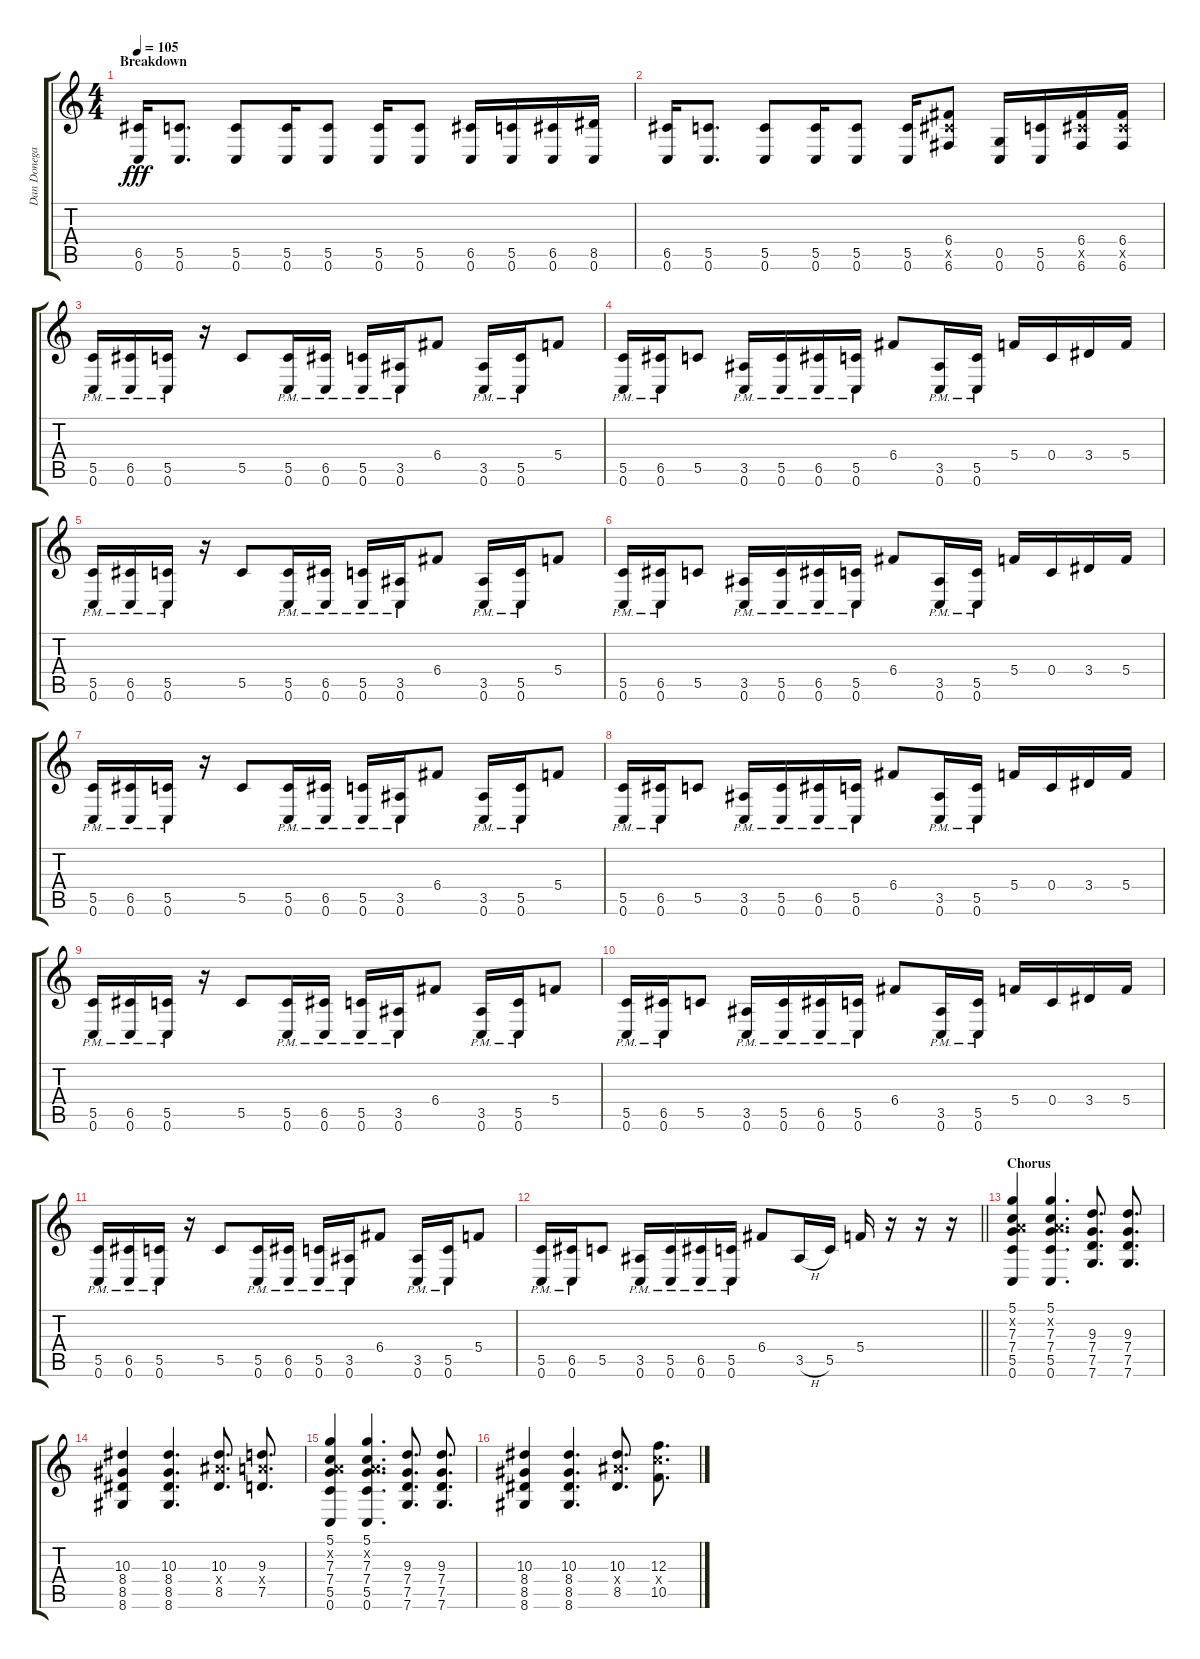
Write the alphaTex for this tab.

\track ("Dan Donegan (Guitar 2)" "Dan Donega") {instrument distortionguitar}
\staff {score tabs}
\tuning (D4 A3 F3 C3 G2 C2) {hide}
\ts (4 4)
\section ("" "Breakdown")
\tempo 105
\clef g2
\ks c
(6.5 0.6).16{dy fff} (5.5 0.6).8{d} (5.5 0.6).8 (5.5 0.6).16 (5.5 0.6).8 (5.5 0.6).16 (5.5 0.6).8 (6.5 0.6).16 (5.5 0.6).16 (6.5 0.6).16 (8.5 0.6).16 |
(6.5 0.6).16 (5.5 0.6).8{d} (5.5 0.6).8 (5.5 0.6).16 (5.5 0.6).8 (5.5 0.6).16 (6.4 6.5{x} 6.6).8 (0.5 0.6).16 (5.5 0.6).16 (6.4 6.5{x} 6.6).16 (6.4 6.5{x} 6.6).16 |
(5.5{pm} 0.6{pm}).16 (6.5{pm} 0.6{pm}).16 (5.5{pm} 0.6{pm}).16 r.16 5.5.8 (5.5{pm} 0.6{pm}).16 (6.5{pm} 0.6{pm}).16 (5.5{pm} 0.6{pm}).16 (3.5{pm} 0.6{pm}).16 6.4.8 (3.5{pm} 0.6{pm}).16 (5.5{pm} 0.6{pm}).16 5.4.8 |
(5.5{pm} 0.6{pm}).16 (6.5{pm} 0.6{pm}).16 5.5.8 (3.5{pm} 0.6{pm}).16 (5.5{pm} 0.6{pm}).16 (6.5{pm} 0.6{pm}).16 (5.5{pm} 0.6{pm}).16 6.4.8 (3.5{pm} 0.6{pm}).16 (5.5{pm} 0.6{pm}).16 5.4.16 0.4.16 3.4.16 5.4.16 |
(5.5{pm} 0.6{pm}).16 (6.5{pm} 0.6{pm}).16 (5.5{pm} 0.6{pm}).16 r.16 5.5.8 (5.5{pm} 0.6{pm}).16 (6.5{pm} 0.6{pm}).16 (5.5{pm} 0.6{pm}).16 (3.5{pm} 0.6{pm}).16 6.4.8 (3.5{pm} 0.6{pm}).16 (5.5{pm} 0.6{pm}).16 5.4.8 |
(5.5{pm} 0.6{pm}).16 (6.5{pm} 0.6{pm}).16 5.5.8 (3.5{pm} 0.6{pm}).16 (5.5{pm} 0.6{pm}).16 (6.5{pm} 0.6{pm}).16 (5.5{pm} 0.6{pm}).16 6.4.8 (3.5{pm} 0.6{pm}).16 (5.5{pm} 0.6{pm}).16 5.4.16 0.4.16 3.4.16 5.4.16 |
(5.5{pm} 0.6{pm}).16 (6.5{pm} 0.6{pm}).16 (5.5{pm} 0.6{pm}).16 r.16 5.5.8 (5.5{pm} 0.6{pm}).16 (6.5{pm} 0.6{pm}).16 (5.5{pm} 0.6{pm}).16 (3.5{pm} 0.6{pm}).16 6.4.8 (3.5{pm} 0.6{pm}).16 (5.5{pm} 0.6{pm}).16 5.4.8 |
(5.5{pm} 0.6{pm}).16 (6.5{pm} 0.6{pm}).16 5.5.8 (3.5{pm} 0.6{pm}).16 (5.5{pm} 0.6{pm}).16 (6.5{pm} 0.6{pm}).16 (5.5{pm} 0.6{pm}).16 6.4.8 (3.5{pm} 0.6{pm}).16 (5.5{pm} 0.6{pm}).16 5.4.16 0.4.16 3.4.16 5.4.16 |
(5.5{pm} 0.6{pm}).16 (6.5{pm} 0.6{pm}).16 (5.5{pm} 0.6{pm}).16 r.16 5.5.8 (5.5{pm} 0.6{pm}).16 (6.5{pm} 0.6{pm}).16 (5.5{pm} 0.6{pm}).16 (3.5{pm} 0.6{pm}).16 6.4.8 (3.5{pm} 0.6{pm}).16 (5.5{pm} 0.6{pm}).16 5.4.8 |
(5.5{pm} 0.6{pm}).16 (6.5{pm} 0.6{pm}).16 5.5.8 (3.5{pm} 0.6{pm}).16 (5.5{pm} 0.6{pm}).16 (6.5{pm} 0.6{pm}).16 (5.5{pm} 0.6{pm}).16 6.4.8 (3.5{pm} 0.6{pm}).16 (5.5{pm} 0.6{pm}).16 5.4.16 0.4.16 3.4.16 5.4.16 |
(5.5{pm} 0.6{pm}).16 (6.5{pm} 0.6{pm}).16 (5.5{pm} 0.6{pm}).16 r.16 5.5.8 (5.5{pm} 0.6{pm}).16 (6.5{pm} 0.6{pm}).16 (5.5{pm} 0.6{pm}).16 (3.5{pm} 0.6{pm}).16 6.4.8 (3.5{pm} 0.6{pm}).16 (5.5{pm} 0.6{pm}).16 5.4.8 |
\barLineRight lightlight
(5.5{pm} 0.6{pm}).16 (6.5{pm} 0.6{pm}).16 5.5.8 (3.5{pm} 0.6{pm}).16 (5.5{pm} 0.6{pm}).16 (6.5{pm} 0.6{pm}).16 (5.5{pm} 0.6{pm}).16 6.4.8 3.5{h}.16 5.5.16 5.4.16 r.16 r.16 r.16 |
\section ("" "Chorus")
(5.1 0.2{x} 7.3 7.4 5.5 0.6).4 (5.1 0.2{x} 7.3 7.4 5.5 0.6).4{d} (9.3 7.4 7.5 7.6).8{d} (9.3 7.4 7.5 7.6).8{d} |
(10.3 8.4 8.5 8.6).4 (10.3 8.4 8.5 8.6).4{d} (10.3 10.4{x} 8.5).8{d} (9.3 9.4{x} 7.5).8{d} |
(5.1 0.2{x} 7.3 7.4 5.5 0.6).4 (5.1 0.2{x} 7.3 7.4 5.5 0.6).4{d} (9.3 7.4 7.5 7.6).8{d} (9.3 7.4 7.5 7.6).8{d} |
(10.3 8.4 8.5 8.6).4 (10.3 8.4 8.5 8.6).4{d} (10.3 10.4{x} 8.5).8{d} (12.3 12.4{x} 10.5).8{d}
